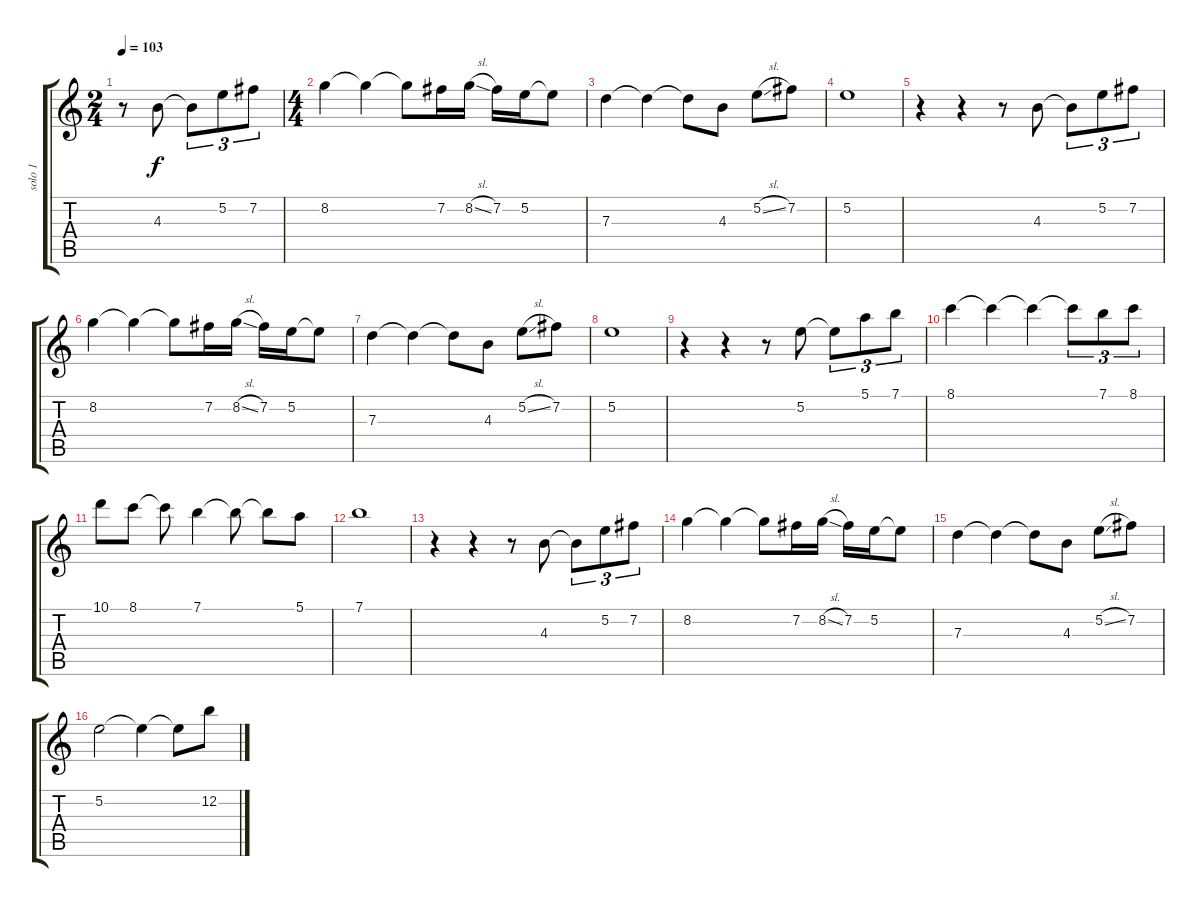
\track ("solo 1" "solo 1") {instrument acousticguitarnylon}
\staff {score tabs}
\tuning (E4 B3 G3 D3 A2 E2) {hide}
\ts (2 4)
\tempo 103
\clef g2
\ks c
r.8{dy f instrument acousticguitarnylon} 4.3.8 4.3{t}.8{tu (3 2)} 5.2.8{tu (3 2)} 7.2.8{tu (3 2)} |
\ts (4 4)
8.2.4 8.2{t}.4 8.2{t}.8 7.2.16 8.2{sl}.16 7.2.16 5.2.16 5.2{t}.8 |
7.3.4 7.3{t}.4 7.3{t}.8 4.3.8 5.2{sl}.8 7.2.8 |
5.2.1 |
r.4 r.4 r.8 4.3.8 4.3{t}.8{tu (3 2)} 5.2.8{tu (3 2)} 7.2.8{tu (3 2)} |
8.2.4 8.2{t}.4 8.2{t}.8 7.2.16 8.2{sl}.16 7.2.16 5.2.16 5.2{t}.8 |
7.3.4 7.3{t}.4 7.3{t}.8 4.3.8 5.2{sl}.8 7.2.8 |
5.2.1 |
r.4 r.4 r.8 5.2.8 5.2{t}.8{tu (3 2)} 5.1.8{tu (3 2)} 7.1.8{tu (3 2)} |
8.1.4 8.1{t}.4 8.1{t}.4 8.1{t}.8{tu (3 2)} 7.1.8{tu (3 2)} 8.1.8{tu (3 2)} |
10.1.8 8.1.8 8.1{t}.8 7.1.4 7.1{t}.8 7.1{t}.8 5.1.8 |
7.1.1 |
r.4 r.4 r.8 4.3.8 4.3{t}.8{tu (3 2)} 5.2.8{tu (3 2)} 7.2.8{tu (3 2)} |
8.2.4 8.2{t}.4 8.2{t}.8 7.2.16 8.2{sl}.16 7.2.16 5.2.16 5.2{t}.8 |
7.3.4 7.3{t}.4 7.3{t}.8 4.3.8 5.2{sl}.8 7.2.8 |
5.2.2 5.2{t}.4 5.2{t}.8 12.2.8
